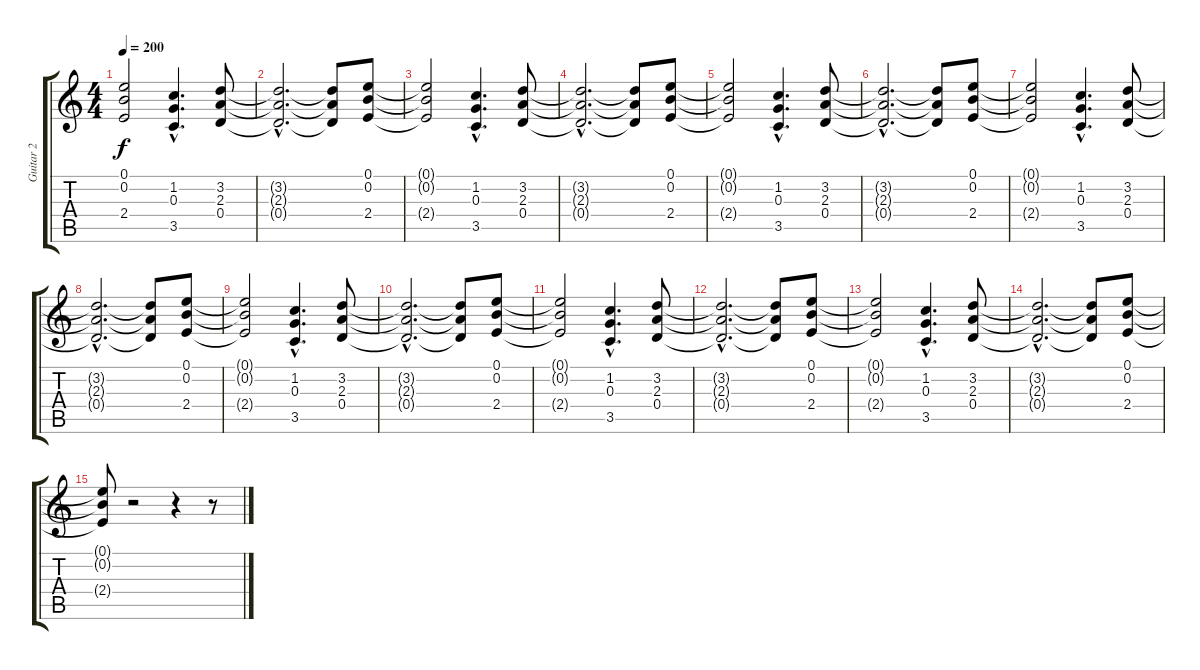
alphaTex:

\track ("Guitar 2" "Guitar 2") {instrument distortionguitar}
\staff {score tabs}
\tuning (E4 B3 G3 D3 A2 E2) {hide}
\ts (4 4)
\tempo 200
\clef g2
\ks c
(0.1{t} 0.2{t} 2.4{t}).2{dy f} (1.2{hac} 0.3{hac} 3.5{hac}).4{d} (3.2 2.3 0.4).8 |
(3.2{hac t} 2.3{hac t} 0.4{hac t}).2{d} (3.2{t} 2.3{t} 0.4{t}).8 (0.1 0.2 2.4).8 |
(0.1{t} 0.2{t} 2.4{t}).2 (1.2{hac} 0.3{hac} 3.5{hac}).4{d} (3.2 2.3 0.4).8 |
(3.2{hac t} 2.3{hac t} 0.4{hac t}).2{d} (3.2{t} 2.3{t} 0.4{t}).8 (0.1 0.2 2.4).8 |
(0.1{t} 0.2{t} 2.4{t}).2 (1.2{hac} 0.3{hac} 3.5{hac}).4{d} (3.2 2.3 0.4).8 |
(3.2{hac t} 2.3{hac t} 0.4{hac t}).2{d} (3.2{t} 2.3{t} 0.4{t}).8 (0.1 0.2 2.4).8 |
(0.1{t} 0.2{t} 2.4{t}).2 (1.2{hac} 0.3{hac} 3.5{hac}).4{d} (3.2 2.3 0.4).8 |
(3.2{hac t} 2.3{hac t} 0.4{hac t}).2{d} (3.2{t} 2.3{t} 0.4{t}).8 (0.1 0.2 2.4).8 |
(0.1{t} 0.2{t} 2.4{t}).2 (1.2{hac} 0.3{hac} 3.5{hac}).4{d} (3.2 2.3 0.4).8 |
(3.2{hac t} 2.3{hac t} 0.4{hac t}).2{d} (3.2{t} 2.3{t} 0.4{t}).8 (0.1 0.2 2.4).8 |
(0.1{t} 0.2{t} 2.4{t}).2 (1.2{hac} 0.3{hac} 3.5{hac}).4{d} (3.2 2.3 0.4).8 |
(3.2{hac t} 2.3{hac t} 0.4{hac t}).2{d} (3.2{t} 2.3{t} 0.4{t}).8 (0.1 0.2 2.4).8 |
(0.1{t} 0.2{t} 2.4{t}).2 (1.2{hac} 0.3{hac} 3.5{hac}).4{d} (3.2 2.3 0.4).8 |
(3.2{hac t} 2.3{hac t} 0.4{hac t}).2{d} (3.2{t} 2.3{t} 0.4{t}).8 (0.1 0.2 2.4).8 |
(0.1{t} 0.2{t} 2.4{t}).8 r.2 r.4 r.8
